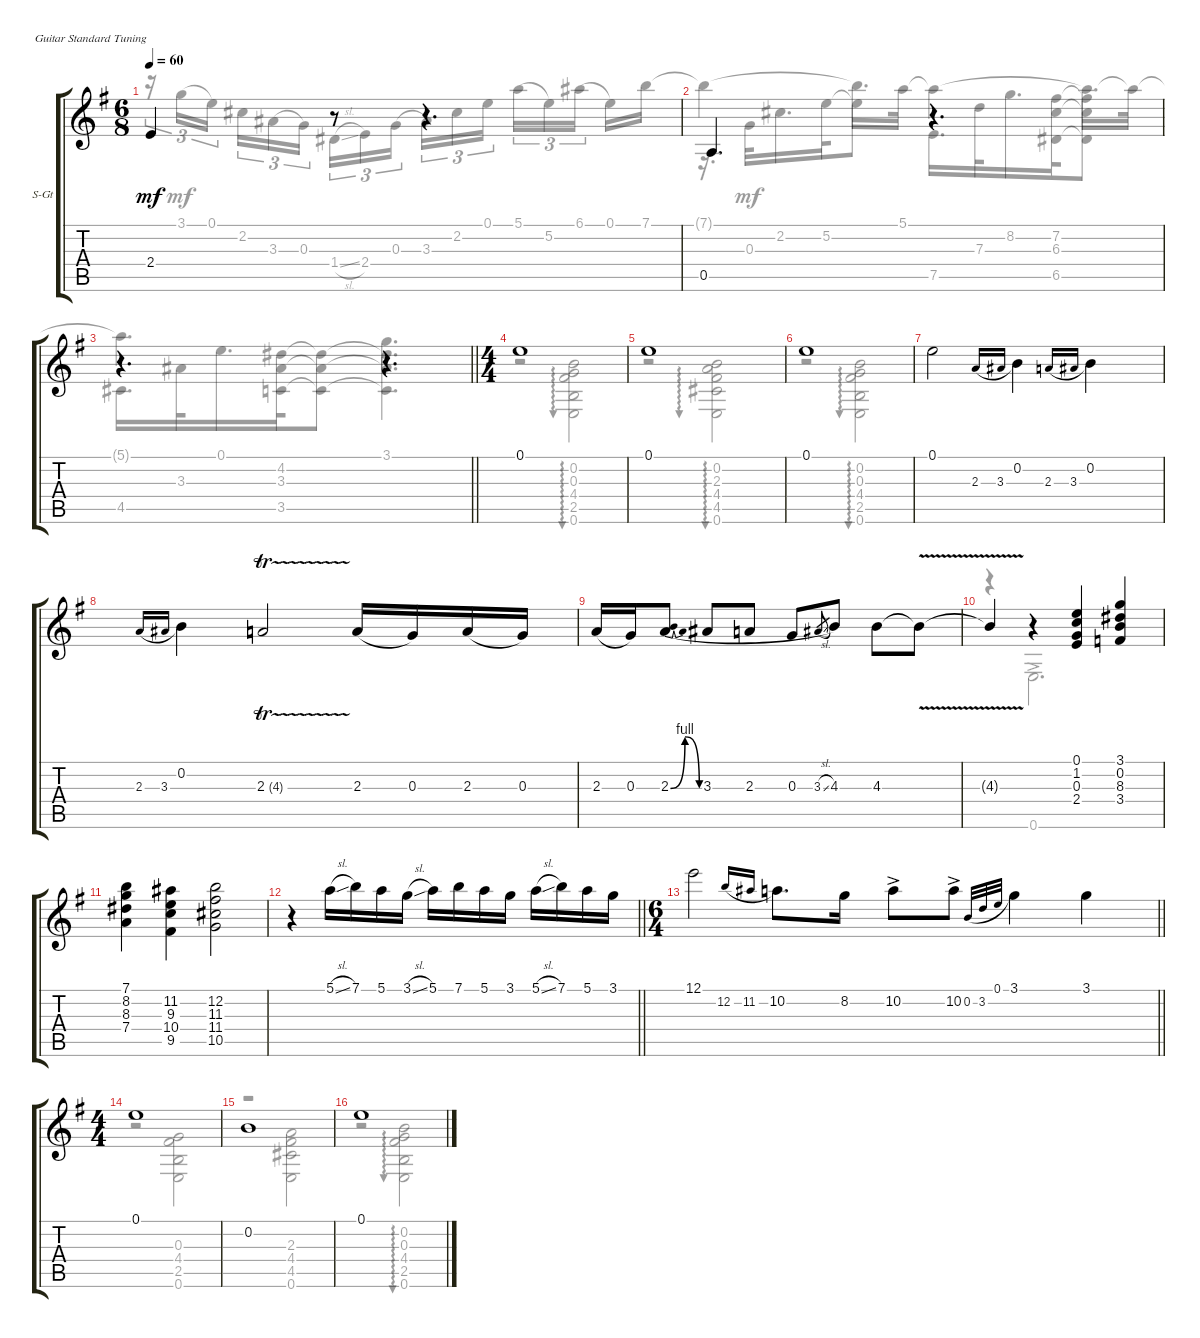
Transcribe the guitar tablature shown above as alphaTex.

\defaultSystemsLayout 4
\bracketExtendMode groupsimilarinstruments
\firstSystemTrackNameOrientation horizontal
\otherSystemsTrackNameOrientation horizontal
\track ("Steel Guitar" "S-Gt") {instrument acousticguitarsteel}
\staff {score tabs}
\tuning (E4 B3 G3 D3 A2 E2)
\voice
\ts (6 8)
\tempo 60
\clef g2
\ks eminor
2.4.4{dy mf} r.8 r.4{d} |
0.5.4{d} r.4{d} |
\barLineRight lightlight
r.4{d} r.4{d} |
\ts (4 4)
0.1.1 |
0.1.1 |
0.1.1 |
0.1.2 2.3.16{gr onbeat legatoorigin} 3.3.16{gr onbeat legatoorigin} 0.2.4 2.3.16{gr onbeat legatoorigin} 3.3.16{gr onbeat legatoorigin} 0.2.4 |
2.3.16{gr onbeat legatoorigin} 3.3.16{gr onbeat legatoorigin} 0.2.4 2.3{tr (4 16)}.2 2.3.16{legatoorigin} 0.3.16 2.3.16{legatoorigin} 0.3.16 |
2.3.16{legatoorigin} 0.3.16 2.3{be (bendrelease 0 0 10.2 4 20.4 4 30 0)}.8{legatoorigin} 3.3.8{legatoorigin} 2.3.8{legatoorigin} 0.3.8{legatoorigin} 3.3{sl}.8{gr legatoorigin} 4.3.8 4.3.8 4.3{v t}.8 |
4.3{v t}.4 r.4 (2.4 0.3 1.2 0.1).4 (3.4 0.2 8.3 3.1).4 |
(7.4 8.3 8.2 7.1).4 (9.5 10.4 9.3 11.2).4 (10.5 11.4 11.3 12.2).2 |
\barLineRight lightlight
r.4 5.1{sl}.16 7.1.16 5.1.16 3.1{sl}.16 5.1.16 7.1.16 5.1.16 3.1.16 5.1{sl}.16 7.1.16 5.1.16 3.1.16 |
\ts (6 4)
\beaming (8 2 2 2 2 2 2)
\barLineRight lightlight
12.1.2 12.2.16{gr onbeat legatoorigin} 11.2.16{gr onbeat legatoorigin} 10.2.8{d} 8.2.16 10.2{ac}.8 10.2{ac}.8 0.2.32{gr onbeat legatoorigin} 3.2.32{gr onbeat legatoorigin} 0.1.32{gr onbeat legatoorigin} 3.1.4 3.1.4 |
\ts (4 4)
0.1.1 |
0.2.1 |
0.1.1
\voice
\clef g2
\ottava regular
\simile none
\ks eminor
r.16{tu (3 2) dy mf} 3.1.16{tu (3 2) legatoorigin} 0.1.16{tu (3 2)} 2.2.16{tu (3 2)} 3.3.16{tu (3 2) legatoorigin} 0.3.16{tu (3 2)} 1.4{sl}.16{tu (3 2)} 2.4.16{tu (3 2)} 0.3.16{tu (3 2) legatoorigin} 3.3.16{tu (3 2)} 2.2.16{tu (3 2)} 0.1.16{tu (3 2)} 5.1.16{tu (3 2) legatoorigin} 5.2.16{tu (3 2)} 6.1.16{tu (3 2) legatoorigin} 0.1.16 7.1.16 |
7.1{t}.4 7.1{t}.16{d} 5.1.32 5.1{t}.4 5.1{t}.16{d} 5.1{t}.32 |
\barLineRight lightlight
5.1{t}.4{d} 3.1.4{d} |
r.2 (0.2 0.3 4.4 2.5 0.6).2{au 0} |
r.2 (0.6 4.5 4.4 2.3 0.2).2{au 0} |
r.2 (0.2 0.3 4.4 2.5 0.6).2{au 0} |
|
|
|
r.4 0.6{ac}.2{d} |
|
\barLineRight lightlight
|
\barLineRight lightlight
|
r.2 (0.3 4.4 2.5 0.6).2 |
r.2 (2.3 4.4 4.5 0.6).2 |
r.2 (0.2 0.3 4.4 2.5 0.6).2{au 0}
\voice
\clef g2
\ottava regular
\simile none
\ks eminor
|
r.16{d} 0.3.32 2.2.16{d} 5.2.32 5.2{t}.8 7.5.16{d} 7.3.32 8.2.16{d} (7.2 6.3 6.5).32 (6.5{t} 6.3{t} 7.2{t}).8 |
\barLineRight lightlight
4.5.16{d} 3.3.32 0.1.16{d} (4.2 3.3 3.5).32 (3.5{t} 3.3{t} 4.2{t}).8 (3.5{t} 3.3{t} 4.2{t}).4{d} |
|
|
|
|
|
|
|
|
\barLineRight lightlight
|
\barLineRight lightlight
|
|
|
